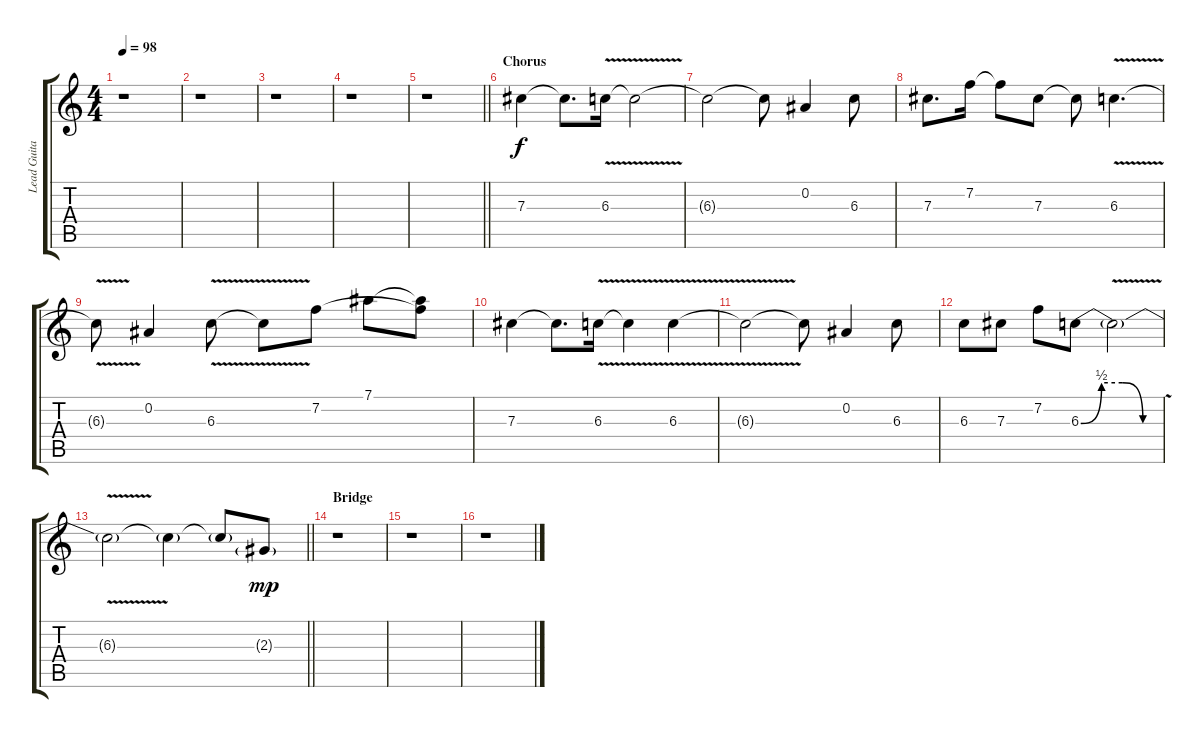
\track ("Lead Guitar" "Lead Guita") {instrument overdrivenguitar}
\staff {score tabs}
\tuning (Eb4 Bb3 Gb3 Db3 Ab2 Eb2) {hide}
\ts (4 4)
\tempo 98
\clef g2
\ks c
r.1{dy f} |
r.1 |
r.1 |
r.1 |
\barLineRight lightlight
r.1 |
\section ("" "Chorus")
7.3.4 7.3{t}.8{d} 6.3{v}.16 6.3{t}.2 |
6.3{t}.2 6.3{t}.8 0.2.4 6.3.8 |
7.3.8{d} 7.2.16 7.2{t}.8 7.3.8 7.3{t}.8 6.3{v}.4{d} |
6.3{t}.8 0.2.4 6.3{v}.8 6.3{t}.8 7.2.8 7.1.8 (7.1{t} 7.2{t}).8 |
7.3.4 7.3{t}.8{d} 6.3{v}.16 6.3{t}.4 6.3{v}.4 |
6.3{t}.2 6.3{t}.8 0.2.4 6.3.8 |
6.3.8 7.3.8 7.2.8 6.3{be (custom 0 0 15 2 30 2 45 0 60 0)}.8 6.3{v t}.2 |
\barLineRight lightlight
6.3{t}.2 6.3{t}.4 6.3{t}.8 2.3{g}.8{dy mp} |
\section ("" "Bridge")
r.1 |
r.1 |
r.1
